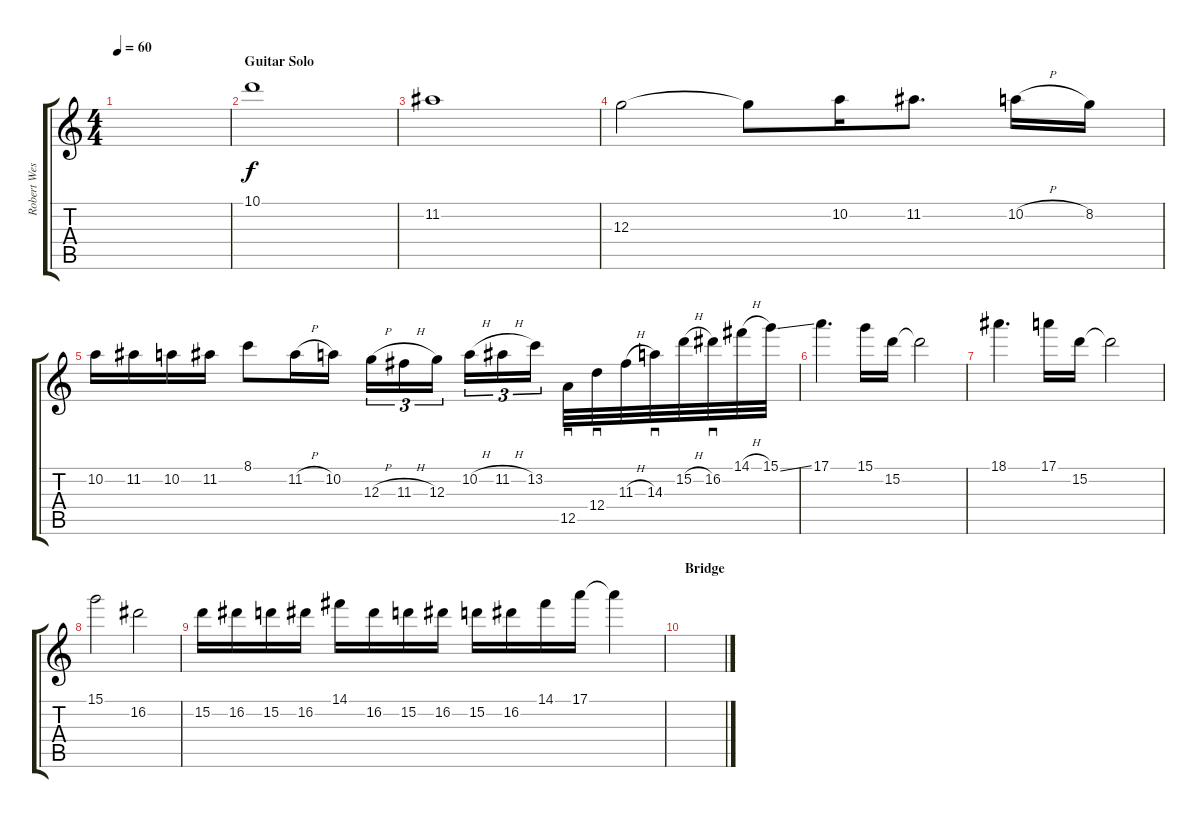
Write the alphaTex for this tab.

\track ("Robert Westerholt" "Robert Wes") {instrument distortionguitar}
\staff {score tabs}
\tuning (E4 B3 G3 D3 A2 E2) {hide}
\ts (4 4)
\tempo 60
\clef g2
\ks c
|
\section ("" "Guitar Solo")
10.1.1 |
11.2.1 |
12.3.2 12.3{t}.8 10.2.16 11.2.8{d} 10.2{h}.16 8.2.16 |
10.2.16 11.2.16 10.2.16 11.2.16 8.1.8 11.2{h}.16 10.2.16 12.3{h}.16{tu (3 2)} 11.3{h}.16{tu (3 2)} 12.3.16{tu (3 2)} 10.2{h}.16{tu (3 2)} 11.2{h}.16{tu (3 2)} 13.2.16{tu (3 2)} 12.5.32{sd} 12.4.32{sd} 11.3{h}.32 14.3.32{sd} 15.2{h}.32 16.2.32{sd} 14.1{h}.32 15.1{ss}.32 |
17.1.4{d} 15.1.16 15.2.16 15.2{t}.2 |
18.1.4{d} 17.1.16 15.2.16 15.2{t}.2 |
15.1.2 16.2.2 |
15.2.16 16.2.16 15.2.16 16.2.16 14.1.16 16.2.16 15.2.16 16.2.16 15.2.16 16.2.16 14.1.16 17.1.16 17.1{t}.4 |
\section ("" "Bridge")
